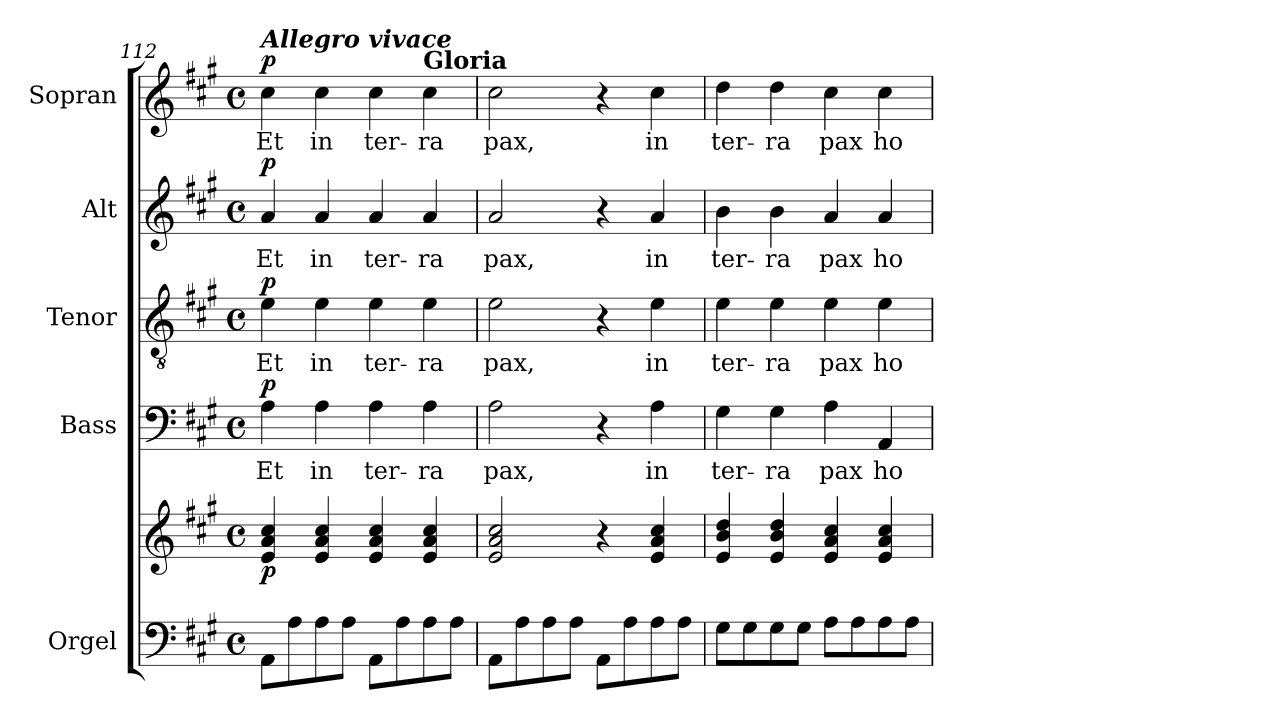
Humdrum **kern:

**kern	**kern	**dynam	**kern	**text	**dynam	**kern	**text	**dynam	**kern	**text	**dynam	**kern	**text	**dynam
*part5	*part5	*part5	*part4	*part4	*part4	*part3	*part3	*part3	*part2	*part2	*part2	*part1	*part1	*part1
*staff6	*staff5	*staff5/6	*staff4	*staff4	*staff4	*staff3	*staff3	*staff3	*staff2	*staff2	*staff2	*staff1	*staff1	*staff1
*I"Orgel	*	*	*I"Bass	*	*	*I"Tenor	*	*	*I"Alt	*	*	*I"Sopran	*	*
*I'Org.	*	*	*I'B.	*	*	*I'T.	*	*	*I'A.	*	*	*I'S.	*	*
!!LO:PB:g=z
*clefF4	*clefG2	*	*clefF4	*	*	*clefGv2	*	*	*clefG2	*	*	*clefG2	*	*
*k[f#c#g#]	*k[f#c#g#]	*	*k[f#c#g#]	*	*	*k[f#c#g#]	*	*	*k[f#c#g#]	*	*	*k[f#c#g#]	*	*
*A:	*A:	*	*A:	*	*	*A:	*	*	*A:	*	*	*A:	*	*
*M4/4	*M4/4	*	*M4/4	*	*	*M4/4	*	*	*M4/4	*	*	*M4/4	*	*
*met(c)	*met(c)	*	*met(c)	*	*	*met(c)	*	*	*met(c)	*	*	*met(c)	*	*
=112	=112	=112	=112	=112	=112	=112	=112	=112	=112	=112	=112	=112	=112	=112
!	!	!	!	!	!	!	!	!	!	!	!	!LO:TX:a:Bi:t=Allegro vivace	!	!
!	!	!LO:DY:b	!	!LO:LY:b	!LO:DY:a	!	!LO:LY:b	!LO:DY:a	!	!LO:LY:b	!LO:DY:a	!	!LO:LY:b	!LO:DY:a
8AA\L	4e/ 4a/ 4cc#/	p	4A\	Et	p	4e\	Et	p	4a/	Et	p	4cc#\	Et	p
8A\	.	.	.	.	.	.	.	.	.	.	.	.	.	.
!	!	!	!	!LO:LY:b	!	!	!LO:LY:b	!	!	!LO:LY:b	!	!	!LO:LY:b	!
8A\	4e/ 4a/ 4cc#/	.	4A\	in	.	4e\	in	.	4a/	in	.	4cc#\	in	.
8A\J	.	.	.	.	.	.	.	.	.	.	.	.	.	.
!	!	!	!	!LO:LY:b	!	!	!LO:LY:b	!	!	!LO:LY:b	!	!	!LO:LY:b	!
8AA\L	4e/ 4a/ 4cc#/	.	4A\	ter-	.	4e\	ter-	.	4a/	ter-	.	4cc#\	ter-	.
8A\	.	.	.	.	.	.	.	.	.	.	.	.	.	.
!	!	!	!	!	!	!	!	!	!	!	!	!LO:TX:a:B:t=Gloria	!	!
!	!	!	!	!LO:LY:b	!	!	!LO:LY:b	!	!	!LO:LY:b	!	!	!LO:LY:b	!
8A\	4e/ 4a/ 4cc#/	.	4A\	-ra	.	4e\	-ra	.	4a/	-ra	.	4cc#\	-ra	.
8A\J	.	.	.	.	.	.	.	.	.	.	.	.	.	.
=113	=113	=113	=113	=113	=113	=113	=113	=113	=113	=113	=113	=113	=113	=113
!	!	!	!	!LO:LY:b	!	!	!LO:LY:b	!	!	!LO:LY:b	!	!	!LO:LY:b	!
8AA\L	2e/ 2a/ 2cc#/	.	2A\	pax,	.	2e\	pax,	.	2a/	pax,	.	2cc#\	pax,	.
8A\	.	.	.	.	.	.	.	.	.	.	.	.	.	.
8A\	.	.	.	.	.	.	.	.	.	.	.	.	.	.
8A\J	.	.	.	.	.	.	.	.	.	.	.	.	.	.
8AA\L	4r	.	4r	.	.	4r	.	.	4r	.	.	4r	.	.
8A\	.	.	.	.	.	.	.	.	.	.	.	.	.	.
!	!	!	!	!LO:LY:b	!	!	!LO:LY:b	!	!	!LO:LY:b	!	!	!LO:LY:b	!
8A\	4e/ 4a/ 4cc#/	.	4A\	in	.	4e\	in	.	4a/	in	.	4cc#\	in	.
8A\J	.	.	.	.	.	.	.	.	.	.	.	.	.	.
=114	=114	=114	=114	=114	=114	=114	=114	=114	=114	=114	=114	=114	=114	=114
!	!	!	!	!LO:LY:b	!	!	!LO:LY:b	!	!	!LO:LY:b	!	!	!LO:LY:b	!
8G#\L	4e/ 4b/ 4dd/	.	4G#\	ter-	.	4e\	ter-	.	4b\	ter-	.	4dd\	ter-	.
8G#\	.	.	.	.	.	.	.	.	.	.	.	.	.	.
!	!	!	!	!LO:LY:b	!	!	!LO:LY:b	!	!	!LO:LY:b	!	!	!LO:LY:b	!
8G#\	4e/ 4b/ 4dd/	.	4G#\	-ra	.	4e\	-ra	.	4b\	-ra	.	4dd\	-ra	.
8G#\J	.	.	.	.	.	.	.	.	.	.	.	.	.	.
!	!	!	!	!LO:LY:b	!	!	!LO:LY:b	!	!	!LO:LY:b	!	!	!LO:LY:b	!
8A\L	4e/ 4a/ 4cc#/	.	4A\	pax	.	4e\	pax	.	4a/	pax	.	4cc#\	pax	.
8A\	.	.	.	.	.	.	.	.	.	.	.	.	.	.
!	!	!	!	!LO:LY:b	!	!	!LO:LY:b	!	!	!LO:LY:b	!	!	!LO:LY:b	!
8A\	4e/ 4a/ 4cc#/	.	4AA/	ho-	.	4e\	ho-	.	4a/	ho-	.	4cc#\	ho-	.
8A\J	.	.	.	.	.	.	.	.	.	.	.	.	.	.
=	=	=	=	=	=	=	=	=	=	=	=	=	=	=
*-	*-	*-	*-	*-	*-	*-	*-	*-	*-	*-	*-	*-	*-	*-
